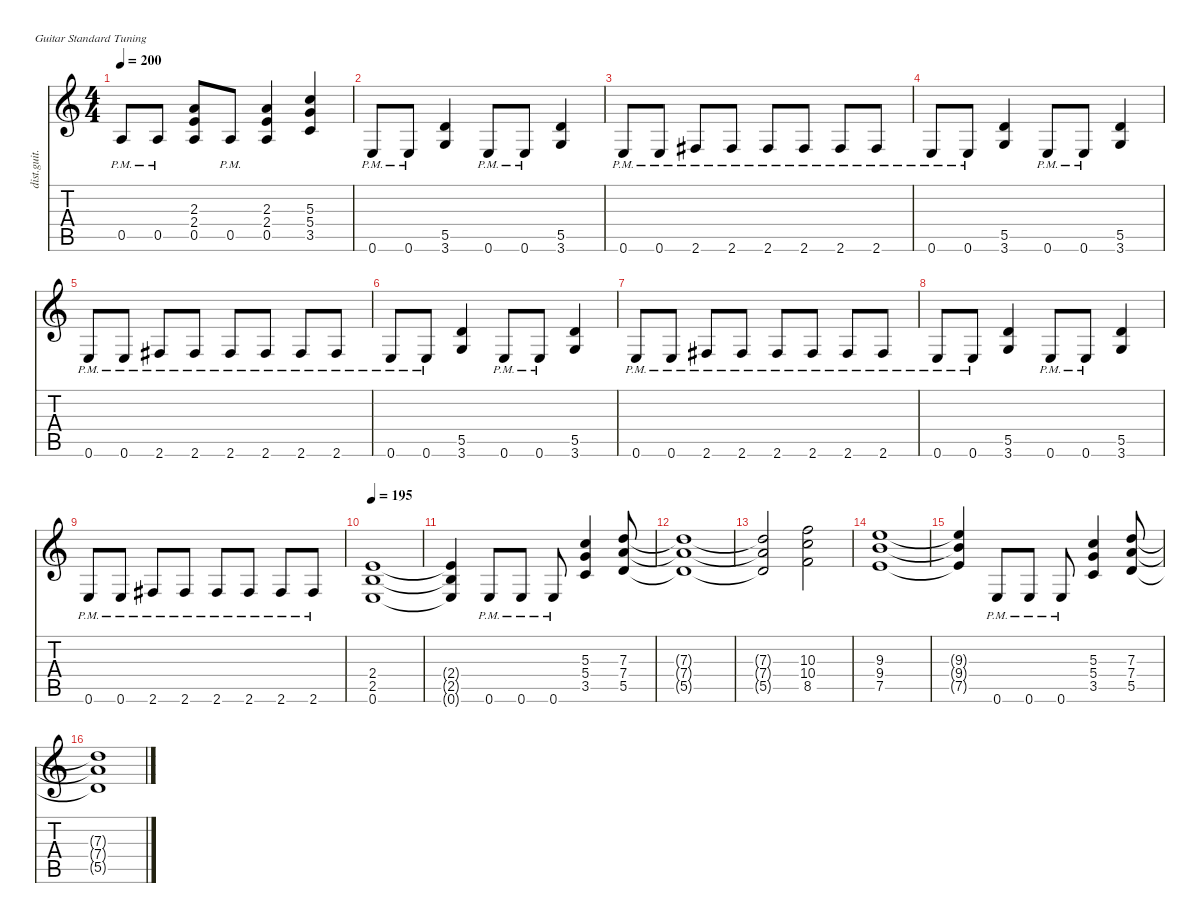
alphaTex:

\defaultSystemsLayout 4
\hideDynamics
\bracketExtendMode nobrackets
\otherSystemsTrackNameOrientation horizontal
\track ("Kirk Hammet (Guitar)" "dist.guit.") {instrument distortionguitar}
\staff {score tabs}
\tuning (E4 B3 G3 D3 A2 E2)
\ts (4 4)
\tempo 200
\clef g2
\ks c
0.5{pm}.8{dy f beam Up} 0.5{pm}.8{beam Up} (2.3 2.4 0.5).8{beam Up} 0.5{pm}.8{beam Up} (2.3 2.4 0.5).4{beam Up} (5.3 5.4 3.5).4{beam Up} |
0.6{pm}.8{beam Up} 0.6{pm}.8{beam Up} (5.5 3.6).4{beam Up} 0.6{pm}.8{beam Up} 0.6{pm}.8{beam Up} (5.5 3.6).4{beam Up} |
0.6{pm}.8{beam Up} 0.6{pm}.8{beam Up} 2.6{pm acc #}.8{beam Up} 2.6{pm acc #}.8{beam Up} 2.6{pm acc #}.8{beam Up} 2.6{pm acc #}.8{beam Up} 2.6{pm acc #}.8{beam Up} 2.6{pm acc #}.8{beam Up} |
0.6{pm}.8{beam Up} 0.6{pm}.8{beam Up} (5.5 3.6).4{beam Up} 0.6{pm}.8{beam Up} 0.6{pm}.8{beam Up} (5.5 3.6).4{beam Up} |
0.6{pm}.8{beam Up} 0.6{pm}.8{beam Up} 2.6{pm acc #}.8{beam Up} 2.6{pm acc #}.8{beam Up} 2.6{pm acc #}.8{beam Up} 2.6{pm acc #}.8{beam Up} 2.6{pm acc #}.8{beam Up} 2.6{pm acc #}.8{beam Up} |
0.6{pm}.8{beam Up} 0.6{pm}.8{beam Up} (5.5 3.6).4{beam Up} 0.6{pm}.8{beam Up} 0.6{pm}.8{beam Up} (5.5 3.6).4{beam Up} |
0.6{pm}.8{beam Up} 0.6{pm}.8{beam Up} 2.6{pm acc #}.8{beam Up} 2.6{pm acc #}.8{beam Up} 2.6{pm acc #}.8{beam Up} 2.6{pm acc #}.8{beam Up} 2.6{pm acc #}.8{beam Up} 2.6{pm acc #}.8{beam Up} |
0.6{pm}.8{beam Up} 0.6{pm}.8{beam Up} (5.5 3.6).4{beam Up} 0.6{pm}.8{beam Up} 0.6{pm}.8{beam Up} (5.5 3.6).4{beam Up} |
0.6{pm}.8{beam Up} 0.6{pm}.8{beam Up} 2.6{pm acc #}.8{beam Up} 2.6{pm acc #}.8{beam Up} 2.6{pm acc #}.8{beam Up} 2.6{pm acc #}.8{beam Up} 2.6{pm acc #}.8{beam Up} 2.6{pm acc #}.8{beam Up} |
\tempo 195
(2.4 2.5 0.6).1{beam Up} |
(2.4{t} 2.5{t} 0.6{t}).4{beam Up} 0.6{pm}.8{beam Up} 0.6{pm}.8{beam Up} 0.6{pm}.8{beam Up} (5.3 5.4 3.5).4{beam Up} (7.3 7.4 5.5).8{beam Up} |
(7.3{t} 7.4{t} 5.5{t}).1{beam Up} |
(7.3{t} 7.4{t} 5.5{t}).2{beam Up} (10.3 10.4 8.5).2{beam Down} |
(9.3 9.4 7.5).1{beam Up} |
(9.3{t} 9.4{t} 7.5{t}).4{beam Up} 0.6{pm}.8{beam Up} 0.6{pm}.8{beam Up} 0.6{pm}.8{beam Up} (5.3 5.4 3.5).4{beam Up} (7.3 7.4 5.5).8{beam Up} |
(7.3{t} 7.4{t} 5.5{t}).1{beam Up}
